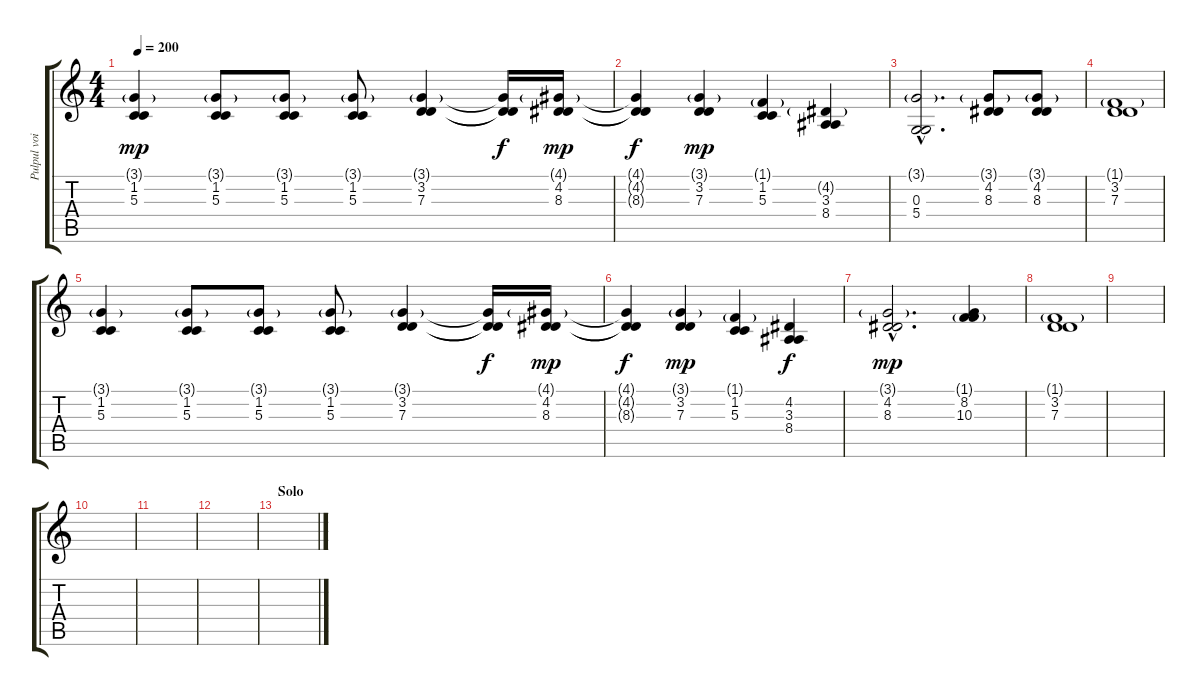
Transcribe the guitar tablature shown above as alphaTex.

\track ("Pulpul voix" "Pulpul voi") {instrument clarinet}
\staff {score tabs}
\tuning (E4 B3 G3 D3 A2 E2) {hide}
\ts (4 4)
\tempo 200
\clef g2
\ks c
(3.1{g} 1.2 5.3).4{dy mp} (3.1{g} 1.2 5.3).8 (3.1{g} 1.2 5.3).8 (3.1{g} 1.2 5.3).8 (3.1{g} 3.2 7.3).4 (3.1{t} 3.2{t} 7.3{t}).16{dy f} (4.1{g} 4.2 8.3).16{dy mp} |
(4.1{t} 4.2{t} 8.3{t}).4{dy f} (3.1{g} 3.2 7.3).4{dy mp} (1.1{g} 1.2 5.3).4 (4.2{g} 3.3 8.4).4 |
(3.1{g hac} 0.3{hac} 5.4{hac}).2{d} (3.1{g} 4.2 8.3).8 (3.1{g} 4.2 8.3).8 |
(1.1{g} 3.2 7.3).1 |
(3.1{g} 1.2 5.3).4 (3.1{g} 1.2 5.3).8 (3.1{g} 1.2 5.3).8 (3.1{g} 1.2 5.3).8 (3.1{g} 3.2 7.3).4 (3.1{t} 3.2{t} 7.3{t}).16{dy f} (4.1{g} 4.2 8.3).16{dy mp} |
(4.1{t} 4.2{t} 8.3{t}).4{dy f} (3.1{g} 3.2 7.3).4{dy mp} (1.1{g} 1.2 5.3).4 (4.2 3.3 8.4).4{dy f} |
(3.1{g hac} 4.2{hac} 8.3{hac}).2{d dy mp} (1.1{g} 8.2 10.3).4 |
(1.1{g} 3.2 7.3).1 |
|
|
|
|
\section ("" "Solo")
